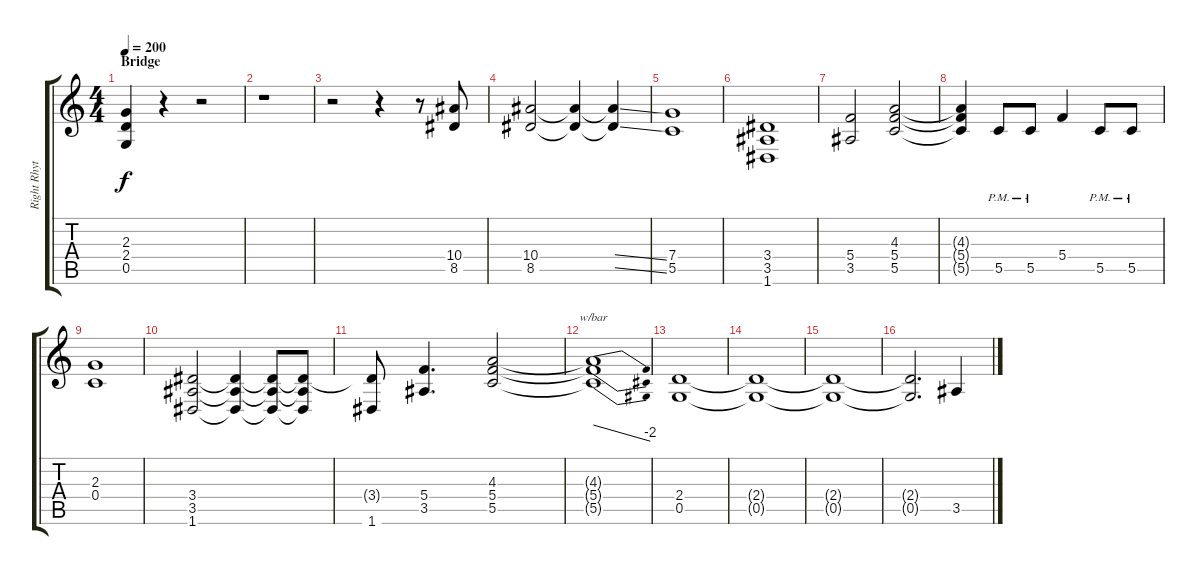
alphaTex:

\track ("Right Rhythm Gtr" "Right Rhyt") {instrument distortionguitar}
\staff {score tabs}
\tuning (D4 A3 F3 C3 G2 D2) {hide}
\ts (4 4)
\section ("" "Bridge")
\tempo 200
\clef g2
\ks c
(2.3 2.4 0.5).4{dy f} r.4 r.2 |
r.1 |
r.2 r.4 r.8 (10.4 8.5).8 |
(10.4 8.5).2 (10.4{t} 8.5{t}).4 (10.4{ss t} 8.5{ss t}).4 |
(7.4 5.5).1 |
(3.4 3.5 1.6).1 |
(5.4 3.5).2 (4.3 5.4 5.5).2 |
(4.3{t} 5.4{t} 5.5{t}).4 5.5{pm}.8 5.5{pm}.8 5.4.4 5.5{pm}.8 5.5{pm}.8 |
(2.3 0.4).1 |
(3.4 3.5 1.6).2 (3.4{t} 3.5{t} 1.6{t}).4 (3.4{t} 3.5{t} 1.6{t}).8 (3.4{t} 3.5{t} 1.6{t}).8 |
(3.4{t} 1.6).8 (5.4 3.5).4{d} (4.3 5.4 5.5).2 |
(4.3{t} 5.4{t} 5.5{t}).1{tbe (dive default 0 0 60 -8)} |
(2.4 0.5).1 |
(2.4{t} 0.5{t}).1 |
(2.4{t} 0.5{t}).1 |
(2.4{t} 0.5{t}).2{d} 3.5.4
